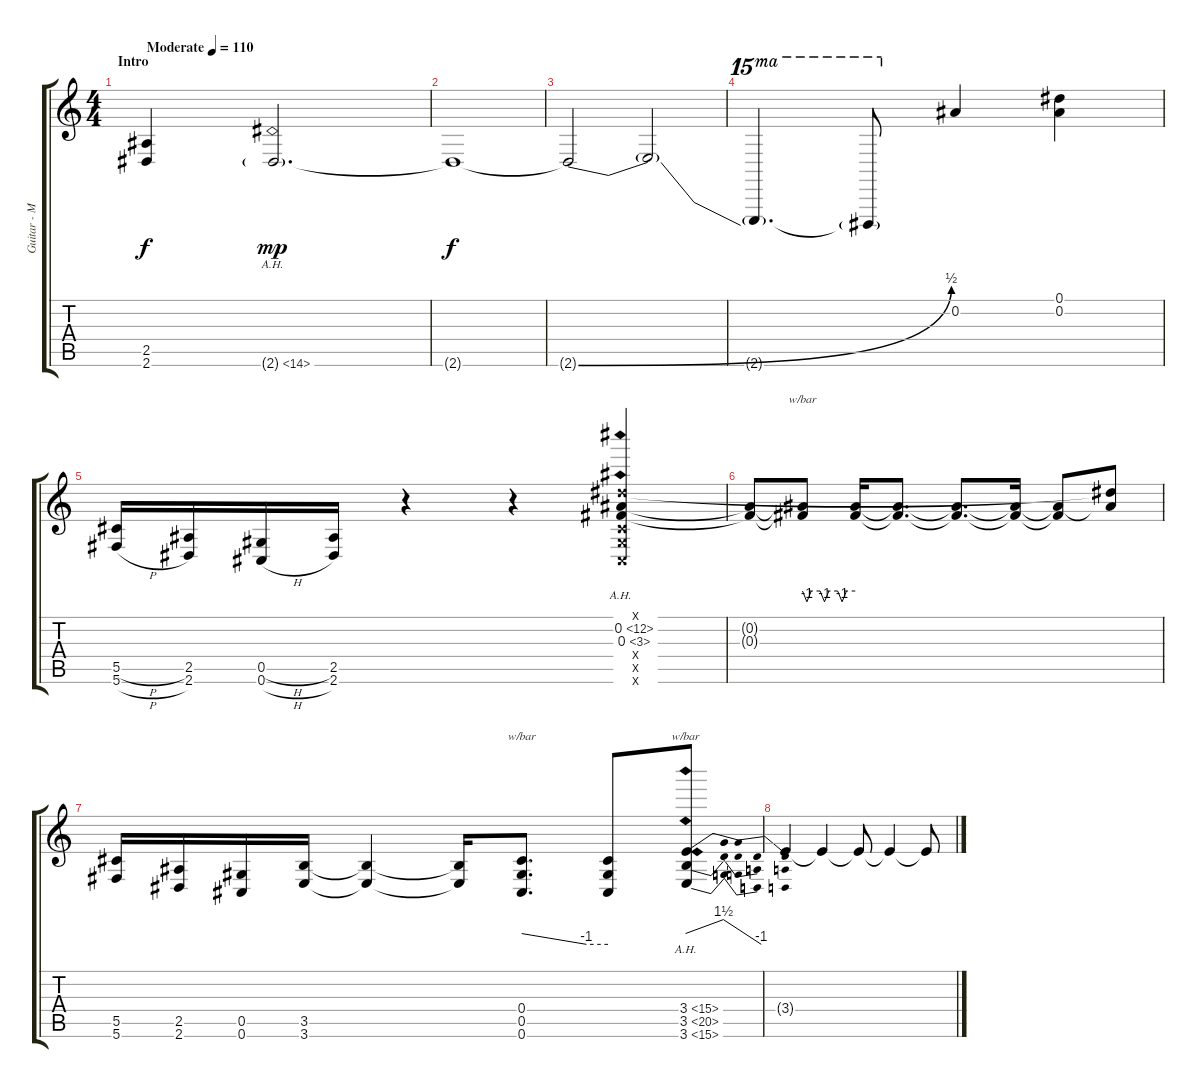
\track ("Guitar - Mark" "Guitar - M") {instrument distortionguitar}
\staff {score tabs}
\tuning (Eb4 Bb3 Gb3 Db3 Ab2 Db2) {hide}
\ts (4 4)
\section ("" "Intro")
\tempo (110 "Moderate")
\clef g2
\ks c
(2.5 2.6).4{dy f instrument distortionguitar} 2.6{ah 12 g}.2{d dy mp} |
2.6{t}.1{dy f} |
2.6{be (bend 0 0 60 2) t}.2 2.6{t}.2 |
2.6{t}.4{d ot 15ma} 2.6{t}.8{ot 15ma} 0.2.4 (0.1 0.2).4 |
(5.5{h} 5.6{h}).16 (2.5 2.6).16 (0.5{h} 0.6{h}).16 (2.5 2.6).16 r.4 r.4 (0.1{x} 0.2{ah 12} 0.3{ah 3} 0.4{x} 0.5{x} 0.6{x}).4 |
(0.2{t} 0.3{t}).8 (0.2{t} 0.3{t}).8{tbe (custom default 0 0 5 -4 10 0 20 0 25 -4 30 0 40 0 45 -4 50 0 60 0)} (0.2{t} 0.3{t}).16 (0.2{t} 0.3{t}).8{d} (0.2{t} 0.3{t}).8{d} (0.2{t} 0.3{t}).16 (0.2{t} 0.3{t}).8 (0.1{t} 0.2{t}).8 |
(5.5 5.6).16 (2.5 2.6).16 (0.5 0.6).16 (3.5 3.6).16 (3.5{t} 3.6{t}).4 (3.5{t} 3.6{t}).16 (0.4 0.5 0.6).8{d tbe (custom default 0 0 45 -4 60 -4)} (0.4{t} 0.5{t} 0.6{t}).8 (3.4{ah 12} 3.5{ah 17} 3.6{ah 12}).8{tbe (dip default 0 0 35 6 60 -4)} |
3.4{t}.4 3.4{t}.4 3.4{t}.8 3.4{t}.4 3.4{t}.8
